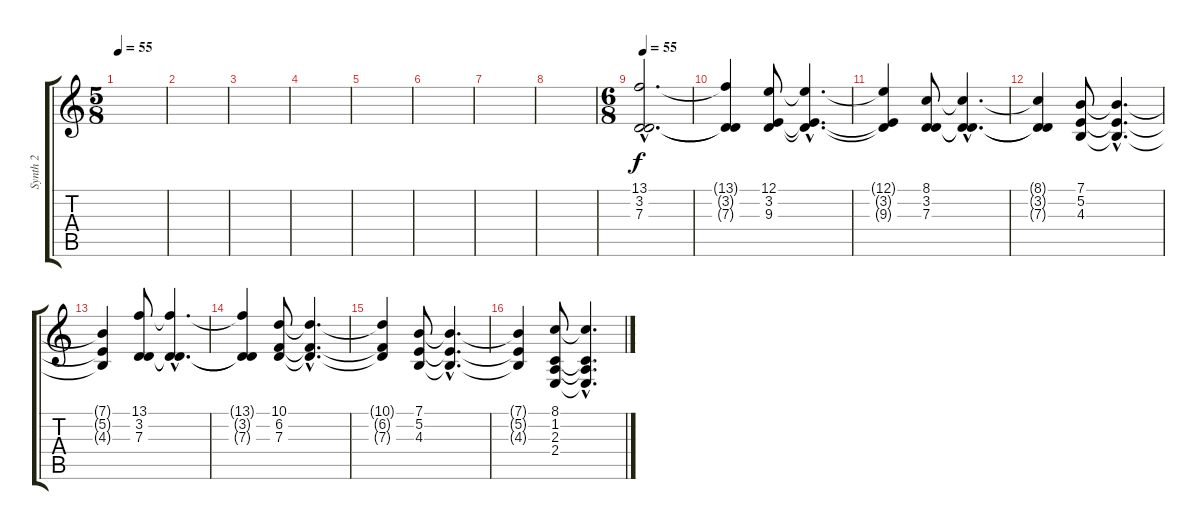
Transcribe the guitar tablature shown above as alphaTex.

\track ("Synth 2" "Synth 2") {instrument stringensemble1}
\staff {score tabs}
\tuning (E4 B3 G3 D3 A2 E2) {hide}
\ts (5 8)
\tempo 55
\clef g2
\ks c
|
|
|
|
|
|
|
|
\ts (6 8)
\tempo 55
(13.1{hac} 3.2{hac} 7.3{hac}).2{d volume 9} |
(13.1{t} 3.2{t} 7.3{t}).4 (12.1 3.2 9.3).8{volume 3} (12.1{hac t} 3.2{hac t} 9.3{hac t}).4{d volume 9} |
(12.1{t} 3.2{t} 9.3{t}).4 (8.1 3.2 7.3).8{volume 4} (8.1{hac t} 3.2{hac t} 7.3{hac t}).4{d volume 11} |
(8.1{t} 3.2{t} 7.3{t}).4 (7.1 5.2 4.3).8{volume 4} (7.1{hac t} 5.2{hac t} 4.3{hac t}).4{d volume 11} |
(7.1{t} 5.2{t} 4.3{t}).4 (13.1 3.2 7.3).8{volume 5} (13.1{hac t} 3.2{hac t} 7.3{hac t}).4{d volume 9} |
(13.1{t} 3.2{t} 7.3{t}).4 (10.1 6.2 7.3).8{volume 7} (10.1{hac t} 6.2{hac t} 7.3{hac t}).4{d volume 9} |
(10.1{t} 6.2{t} 7.3{t}).4 (7.1 5.2 4.3).8{volume 6} (7.1{hac t} 5.2{hac t} 4.3{hac t}).4{d volume 10} |
(7.1{t} 5.2{t} 4.3{t}).4 (8.1 1.2 2.3 2.4).8{volume 5} (8.1{hac t} 1.2{hac t} 2.3{hac t} 2.4{hac t}).4{d volume 7}
